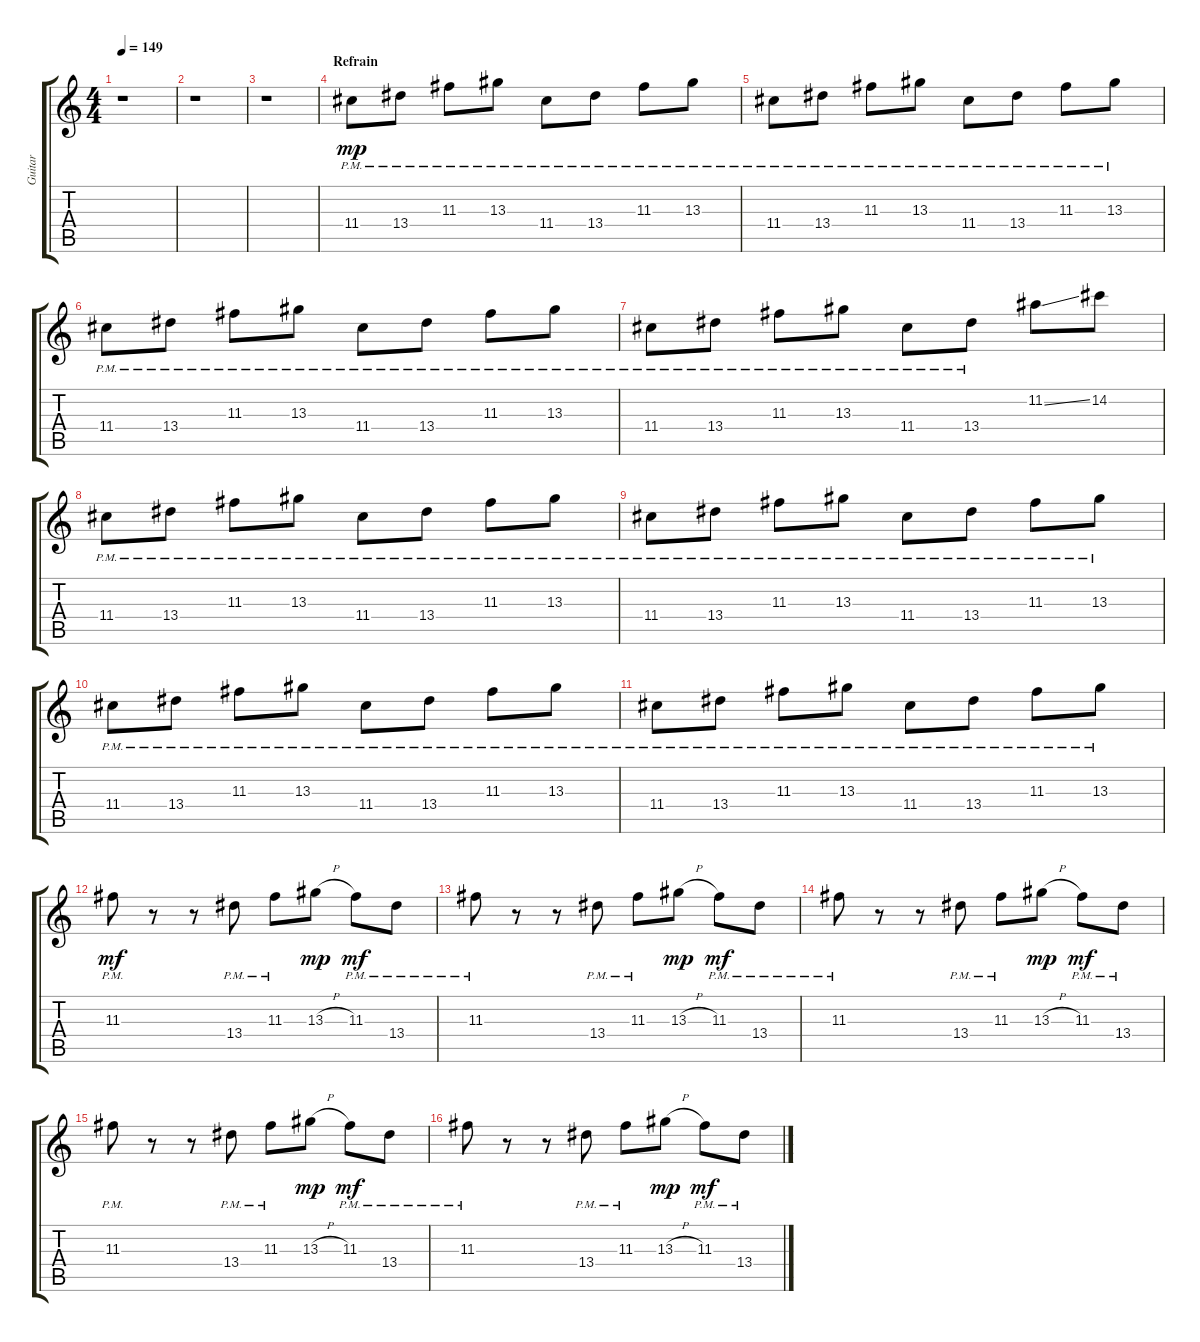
\track ("Guitar" "Guitar") {instrument electricguitarclean}
\staff {score tabs}
\tuning (E4 B3 G3 D3 A2 E2) {hide}
\ts (4 4)
\tempo 149
\clef g2
\ks c
r.1{dy mf} |
r.1 |
r.1 |
\section ("" "Refrain")
11.4{pm}.8{dy mp} 13.4{pm}.8 11.3{pm}.8 13.3{pm}.8 11.4{pm}.8 13.4{pm}.8 11.3{pm}.8 13.3{pm}.8 |
11.4{pm}.8 13.4{pm}.8 11.3{pm}.8 13.3{pm}.8 11.4{pm}.8 13.4{pm}.8 11.3{pm}.8 13.3{pm}.8 |
11.4{pm}.8 13.4{pm}.8 11.3{pm}.8 13.3{pm}.8 11.4{pm}.8 13.4{pm}.8 11.3{pm}.8 13.3{pm}.8 |
11.4{pm}.8 13.4{pm}.8 11.3{pm}.8 13.3{pm}.8 11.4{pm}.8 13.4{pm}.8 11.2{ss}.8 14.2.8 |
11.4{pm}.8 13.4{pm}.8 11.3{pm}.8 13.3{pm}.8 11.4{pm}.8 13.4{pm}.8 11.3{pm}.8 13.3{pm}.8 |
11.4{pm}.8 13.4{pm}.8 11.3{pm}.8 13.3{pm}.8 11.4{pm}.8 13.4{pm}.8 11.3{pm}.8 13.3{pm}.8 |
11.4{pm}.8 13.4{pm}.8 11.3{pm}.8 13.3{pm}.8 11.4{pm}.8 13.4{pm}.8 11.3{pm}.8 13.3{pm}.8 |
11.4{pm}.8 13.4{pm}.8 11.3{pm}.8 13.3{pm}.8 11.4{pm}.8 13.4{pm}.8 11.3{pm}.8 13.3{pm}.8 |
11.3{pm}.8{dy mf} r.8 r.8 13.4{pm}.8 11.3{pm}.8 13.3{h}.8{dy mp} 11.3{pm}.8{dy mf} 13.4{pm}.8 |
11.3{pm}.8 r.8 r.8 13.4{pm}.8 11.3{pm}.8 13.3{h}.8{dy mp} 11.3{pm}.8{dy mf} 13.4{pm}.8 |
11.3{pm}.8 r.8 r.8 13.4{pm}.8 11.3{pm}.8 13.3{h}.8{dy mp} 11.3{pm}.8{dy mf} 13.4{pm}.8 |
11.3{pm}.8 r.8 r.8 13.4{pm}.8 11.3{pm}.8 13.3{h}.8{dy mp} 11.3{pm}.8{dy mf} 13.4{pm}.8 |
11.3{pm}.8 r.8 r.8 13.4{pm}.8 11.3{pm}.8 13.3{h}.8{dy mp} 11.3{pm}.8{dy mf} 13.4{pm}.8
